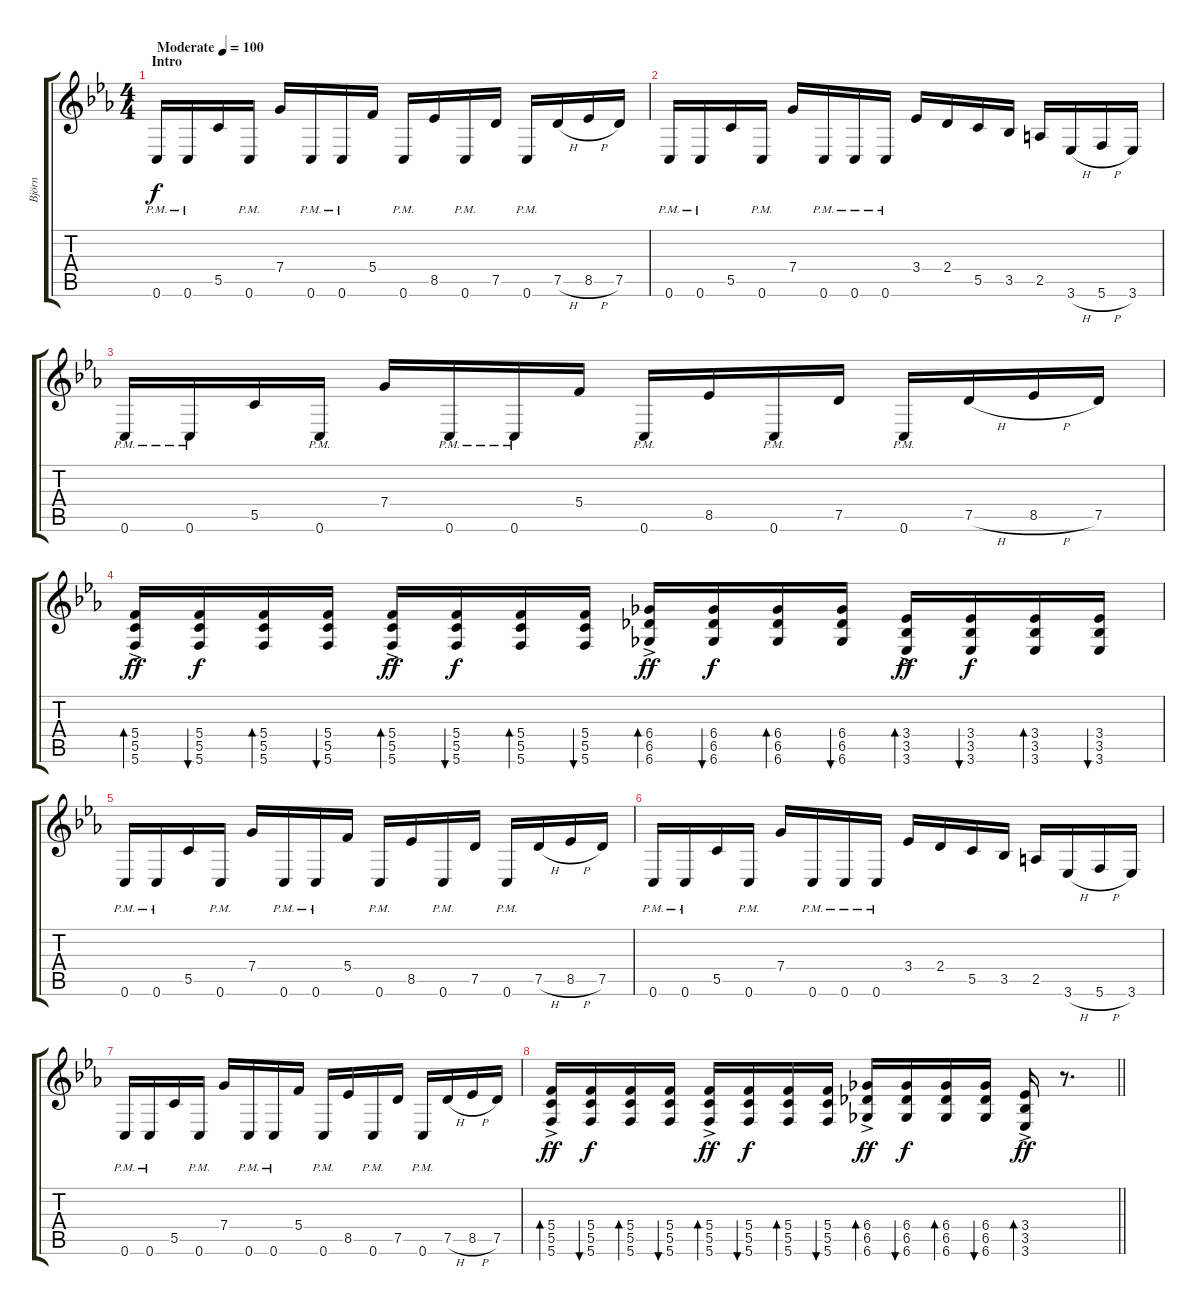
\track ("Björn" "Björn") {instrument distortionguitar}
\staff {score tabs}
\tuning (D4 A3 F3 C3 G2 C2) {hide}
\ts (4 4)
\section ("" "Intro")
\tempo (100 "Moderate")
\clef g2
\ks cminor
0.6{pm}.16{dy f instrument distortionguitar} 0.6{pm}.16 5.5.16 0.6{pm}.16 7.4.16 0.6{pm}.16 0.6{pm}.16 5.4.16 0.6{pm}.16 8.5.16 0.6{pm}.16 7.5.16 0.6{pm}.16 7.5{h}.16 8.5{h}.16 7.5.16 |
0.6{pm}.16 0.6{pm}.16 5.5.16 0.6{pm}.16 7.4.16 0.6{pm}.16 0.6{pm}.16 0.6{pm}.16 3.4.16 2.4.16 5.5.16 3.5.16 2.5.16 3.6{h}.16 5.6{h}.16 3.6.16 |
0.6{pm}.16 0.6{pm}.16 5.5.16 0.6{pm}.16 7.4.16 0.6{pm}.16 0.6{pm}.16 5.4.16 0.6{pm}.16 8.5.16 0.6{pm}.16 7.5.16 0.6{pm}.16 7.5{h}.16 8.5{h}.16 7.5.16 |
(5.4 5.5 5.6{ac}).16{bd 60 dy ff} (5.4 5.5 5.6).16{bu 60 dy f} (5.4 5.5 5.6).16{bd 60} (5.4 5.5 5.6).16{bu 60} (5.4 5.5 5.6{ac}).16{bd 60 dy ff} (5.4 5.5 5.6).16{bu 60 dy f} (5.4 5.5 5.6).16{bd 60} (5.4 5.5 5.6).16{bu 60} (6.4 6.5 6.6{ac}).16{bd 60 dy ff} (6.4 6.5 6.6).16{bu 60 dy f} (6.4 6.5 6.6).16{bd 60} (6.4 6.5 6.6).16{bu 60} (3.4 3.5 3.6{ac}).16{bd 60 dy ff} (3.4 3.5 3.6).16{bu 60 dy f} (3.4 3.5 3.6).16{bd 60} (3.4 3.5 3.6).16{bu 60} |
0.6{pm}.16 0.6{pm}.16 5.5.16 0.6{pm}.16 7.4.16 0.6{pm}.16 0.6{pm}.16 5.4.16 0.6{pm}.16 8.5.16 0.6{pm}.16 7.5.16 0.6{pm}.16 7.5{h}.16 8.5{h}.16 7.5.16 |
0.6{pm}.16 0.6{pm}.16 5.5.16 0.6{pm}.16 7.4.16 0.6{pm}.16 0.6{pm}.16 0.6{pm}.16 3.4.16 2.4.16 5.5.16 3.5.16 2.5.16 3.6{h}.16 5.6{h}.16 3.6.16 |
0.6{pm}.16 0.6{pm}.16 5.5.16 0.6{pm}.16 7.4.16 0.6{pm}.16 0.6{pm}.16 5.4.16 0.6{pm}.16 8.5.16 0.6{pm}.16 7.5.16 0.6{pm}.16 7.5{h}.16 8.5{h}.16 7.5.16 |
\barLineRight lightlight
(5.4 5.5 5.6{ac}).16{bd 60 dy ff} (5.4 5.5 5.6).16{bu 60 dy f} (5.4 5.5 5.6).16{bd 60} (5.4 5.5 5.6).16{bu 60} (5.4 5.5 5.6{ac}).16{bd 60 dy ff} (5.4 5.5 5.6).16{bu 60 dy f} (5.4 5.5 5.6).16{bd 60} (5.4 5.5 5.6).16{bu 60} (6.4 6.5 6.6{ac}).16{bd 60 dy ff} (6.4 6.5 6.6).16{bu 60 dy f} (6.4 6.5 6.6).16{bd 60} (6.4 6.5 6.6).16{bu 60} (3.4 3.5 3.6{ac}).16{bd 60 dy ff} r.8{d}
